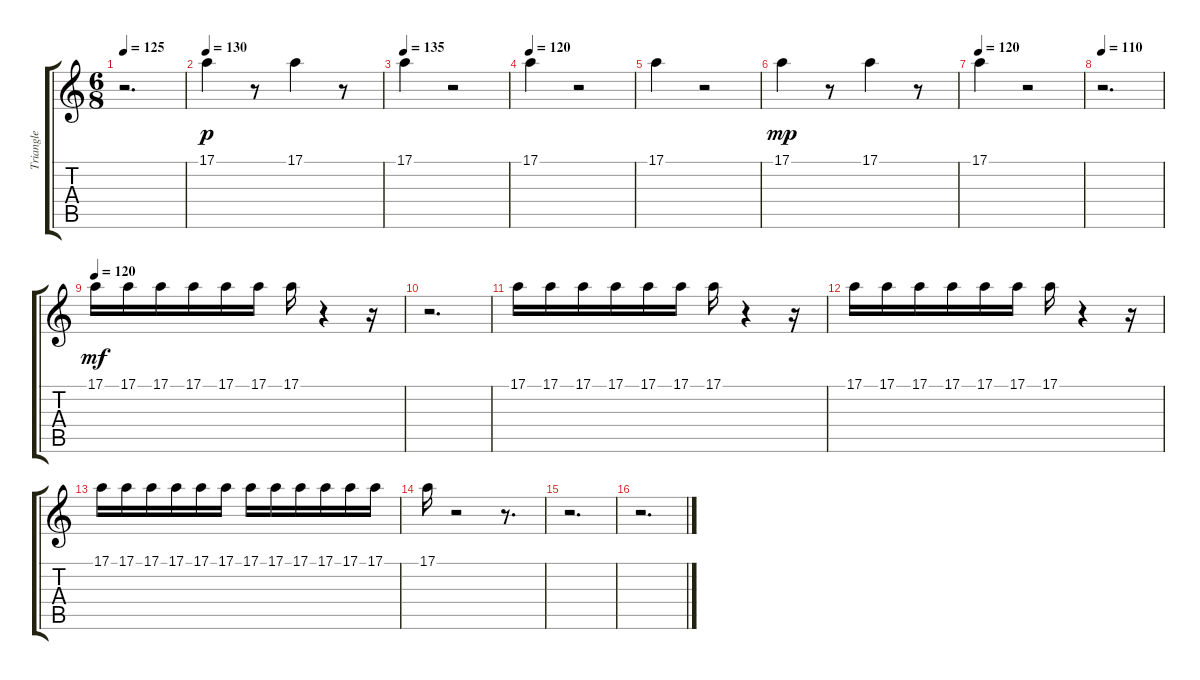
\track ("Triangle" "Triangle") {instrument pizzicatostrings}
\staff {score tabs}
\tuning (E4 B3 G3 D3 A2 E2) {hide}
\ts (6 8)
\tempo 125
\clef g2
\ks c
r.2{d dy p} |
\tempo 130
17.1.4 r.8 17.1.4 r.8 |
\tempo 135
17.1.4 r.2 |
\tempo 120
17.1.4 r.2 |
17.1.4 r.2 |
17.1.4{dy mp} r.8 17.1.4 r.8 |
\tempo 120
17.1.4 r.2 |
\tempo 110
r.2{d} |
\tempo 120
17.1.16{dy mf} 17.1.16 17.1.16 17.1.16 17.1.16 17.1.16 17.1.16 r.4 r.16 |
r.2{d} |
17.1.16 17.1.16 17.1.16 17.1.16 17.1.16 17.1.16 17.1.16 r.4 r.16 |
17.1.16 17.1.16 17.1.16 17.1.16 17.1.16 17.1.16 17.1.16 r.4 r.16 |
17.1.16 17.1.16 17.1.16 17.1.16 17.1.16 17.1.16 17.1.16 17.1.16 17.1.16 17.1.16 17.1.16 17.1.16 |
17.1.16 r.2 r.8{d} |
r.2{d} |
r.2{d}
